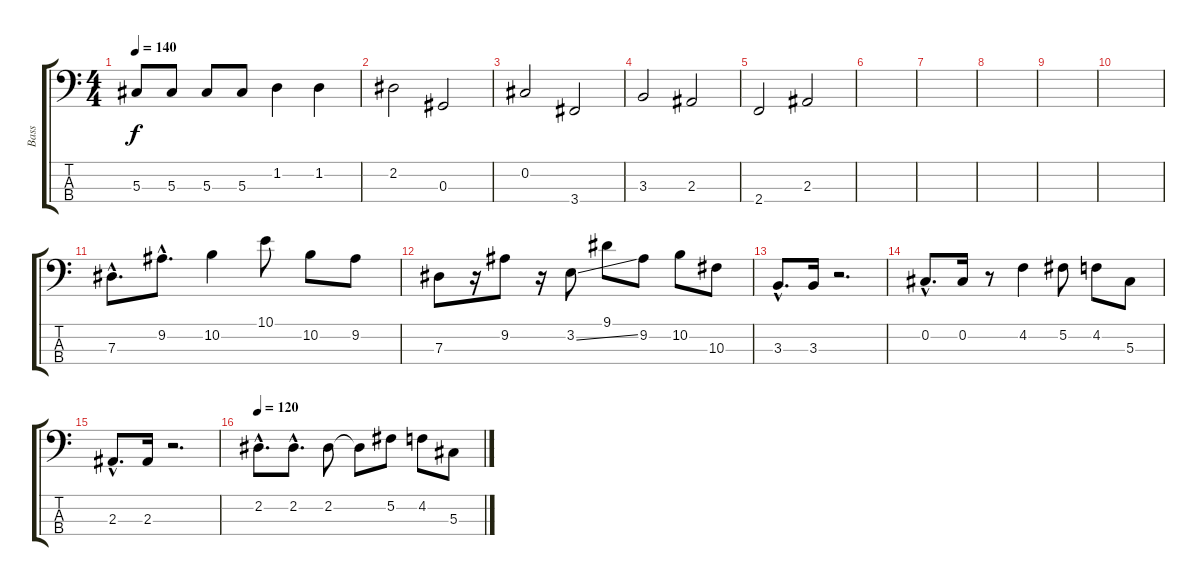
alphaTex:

\track ("Bass" "Bass") {instrument electricbasspick}
\staff {score tabs}
\tuning (Gb2 Db2 Ab1 Eb1) {hide}
\ts (4 4)
\tempo 140
\clef f4
\ks c
5.3{t}.8{dy f} 5.3.8 5.3.8 5.3.8 1.2.4 1.2.4 |
2.2.2 0.3.2 |
0.2.2 3.4.2 |
3.3.2 2.3.2 |
2.4.2 2.3.2 |
|
|
|
|
|
7.3{hac}.8{d} 9.2{hac}.8{d} 10.2.4 10.1.8 10.2.8 9.2.8 |
7.3.8 r.16 9.2.8 r.16 3.2{ss}.8 9.1.8 9.2.8 10.2.8 10.3.8 |
3.3{hac}.8{d} 3.3.16 r.2{d} |
0.2{hac}.8{d} 0.2.16 r.8 4.2.4 5.2.8 4.2.8 5.3.8 |
2.3{hac}.8{d} 2.3.16 r.2{d} |
\tempo 120
2.2{hac}.8{d} 2.2{hac}.8{d} 2.2.8 2.2{t}.8 5.2.8 4.2.8 5.3.8
